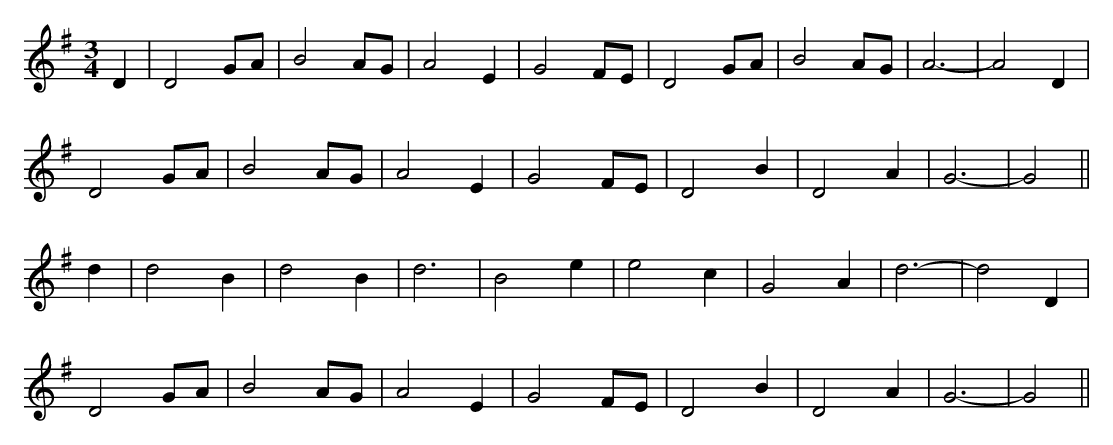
X:1
M:3/4
K:G
D2|D4 GA|B4 AG|A4 E2|G4 FE|D4 GA|B4 AG|A6-|A4 D2|
D4 GA|B4 AG|A4 E2|G4 FE|D4 B2|D4 A2|G6-|G4||
d2|d4 B2|d4 B2|d6|B4 e2|e4 c2|G4 A2|d6-|d4 D2|
D4 GA|B4 AG|A4 E2|G4 FE|D4 B2|D4 A2|G6-|G4||
